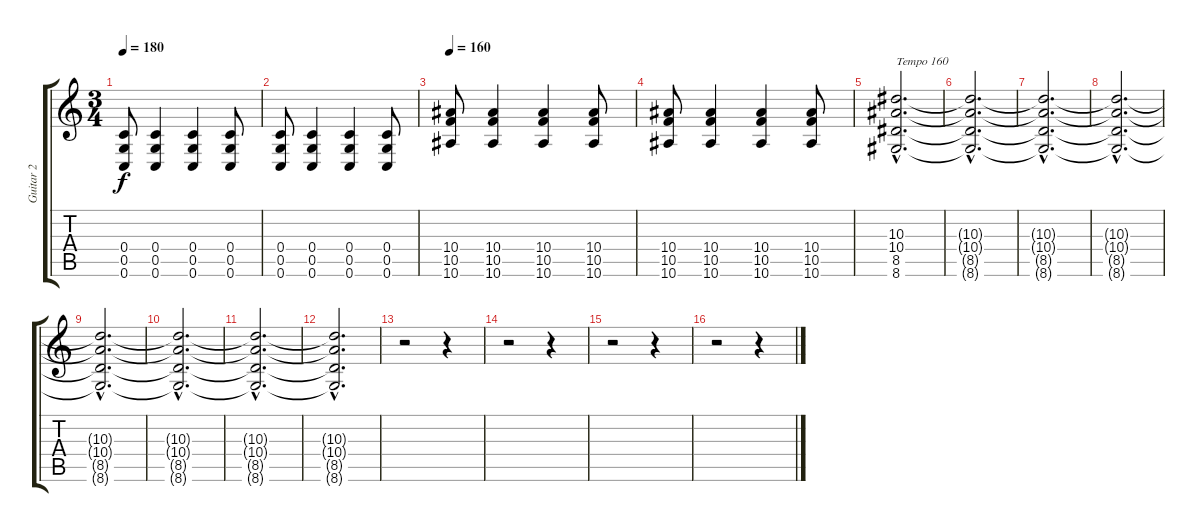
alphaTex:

\track ("Guitar 2" "Guitar 2") {instrument distortionguitar}
\staff {score tabs}
\tuning (D4 A3 F3 C3 G2 C2) {hide}
\ts (3 4)
\tempo 180
\clef g2
\ks c
(0.4 0.5 0.6).8{dy f} (0.4 0.5 0.6).4 (0.4 0.5 0.6).4 (0.4 0.5 0.6).8 |
(0.4 0.5 0.6).8 (0.4 0.5 0.6).4 (0.4 0.5 0.6).4 (0.4 0.5 0.6).8 |
\tempo 160
(10.4 10.5 10.6).8 (10.4 10.5 10.6).4 (10.4 10.5 10.6).4 (10.4 10.5 10.6).8 |
(10.4 10.5 10.6).8 (10.4 10.5 10.6).4 (10.4 10.5 10.6).4 (10.4 10.5 10.6).8 |
(10.3{hac} 10.4{hac} 8.5{hac} 8.6{hac}).2{d txt "Tempo 160"} |
(10.3{hac t} 10.4{hac t} 8.5{hac t} 8.6{hac t}).2{d} |
(10.3{hac t} 10.4{hac t} 8.5{hac t} 8.6{hac t}).2{d} |
(10.3{hac t} 10.4{hac t} 8.5{hac t} 8.6{hac t}).2{d} |
(10.3{hac t} 10.4{hac t} 8.5{hac t} 8.6{hac t}).2{d volume 0} |
(10.3{hac t} 10.4{hac t} 8.5{hac t} 8.6{hac t}).2{d} |
(10.3{hac t} 10.4{hac t} 8.5{hac t} 8.6{hac t}).2{d} |
(10.3{hac t} 10.4{hac t} 8.5{hac t} 8.6{hac t}).2{d} |
r.2 r.4 |
r.2 r.4 |
r.2 r.4 |
r.2 r.4
